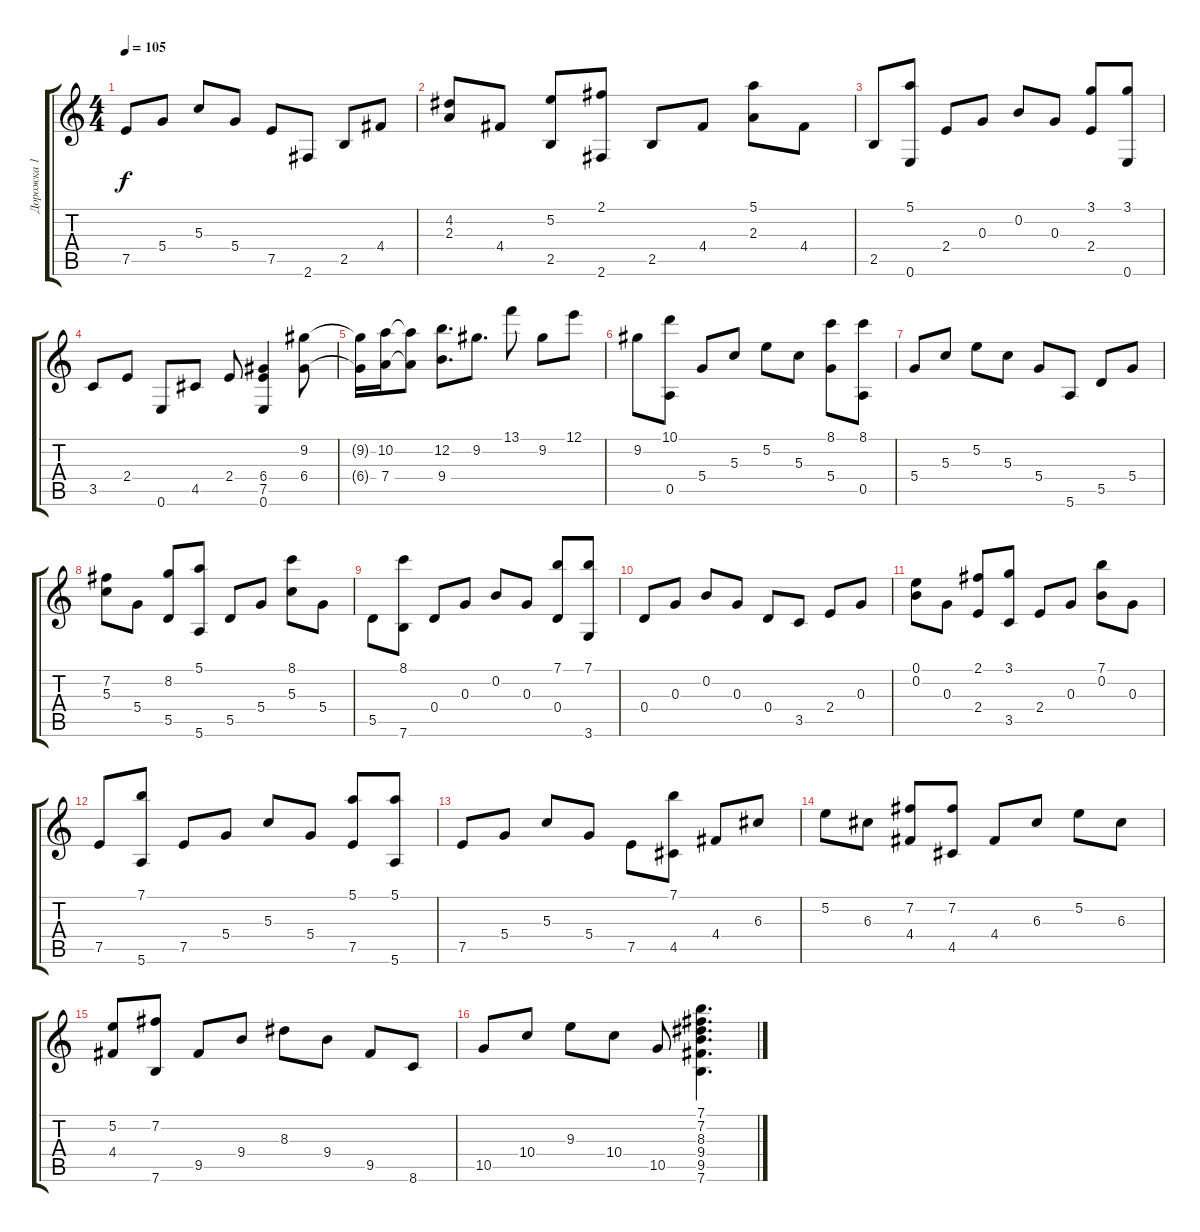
\track ("Дорожка 1" "Дорожка 1") {instrument acousticguitarsteel}
\staff {score tabs}
\tuning (E4 B3 G3 D3 A2 E2) {hide}
\ts (4 4)
\tempo 105
\clef g2
\ks c
7.5.8{dy f} 5.4.8 5.3.8 5.4.8 7.5.8 2.6.8 2.5.8 4.4.8 |
(4.2 2.3).8 4.4.8 (5.2 2.5).8 (2.1 2.6).8 2.5.8 4.4.8 (5.1 2.3).8 4.4.8 |
2.5.8 (5.1 0.6).8 2.4.8 0.3.8 0.2.8 0.3.8 (3.1 2.4).8 (3.1 0.6).8 |
3.5.8 2.4.8 0.6.8 4.5.8 2.4.8 (6.4 7.5 0.6).4 (9.2 6.4).8 |
(9.2{t} 6.4{t}).16 (10.2 7.4).16 (10.2{t} 7.4{t}).8 (12.2 9.4).8{d} 9.2.8{d} 13.1.8 9.2.8 12.1.8 |
9.2.8 (10.1 0.5).8 5.4.8 5.3.8 5.2.8 5.3.8 (8.1 5.4).8 (8.1 0.5).8 |
5.4.8 5.3.8 5.2.8 5.3.8 5.4.8 5.6.8 5.5.8 5.4.8 |
(7.2 5.3).8 5.4.8 (8.2 5.5).8 (5.1 5.6).8 5.5.8 5.4.8 (8.1 5.3).8 5.4.8 |
5.5.8 (8.1 7.6).8 0.4.8 0.3.8 0.2.8 0.3.8 (7.1 0.4).8 (7.1 3.6).8 |
0.4.8 0.3.8 0.2.8 0.3.8 0.4.8 3.5.8 2.4.8 0.3.8 |
(0.1 0.2).8 0.3.8 (2.1 2.4).8 (3.1 3.5).8 2.4.8 0.3.8 (7.1 0.2).8 0.3.8 |
7.5.8 (7.1 5.6).8 7.5.8 5.4.8 5.3.8 5.4.8 (5.1 7.5).8 (5.1 5.6).8 |
7.5.8 5.4.8 5.3.8 5.4.8 7.5.8 (7.1 4.5).8 4.4.8 6.3.8 |
5.2.8 6.3.8 (7.2 4.4).8 (7.2 4.5).8 4.4.8 6.3.8 5.2.8 6.3.8 |
(5.2 4.4).8 (7.2 7.6).8 9.5.8 9.4.8 8.3.8 9.4.8 9.5.8 8.6.8 |
10.5.8 10.4.8 9.3.8 10.4.8 10.5.8 (7.1 7.2 8.3 9.4 9.5 7.6).4{d}
